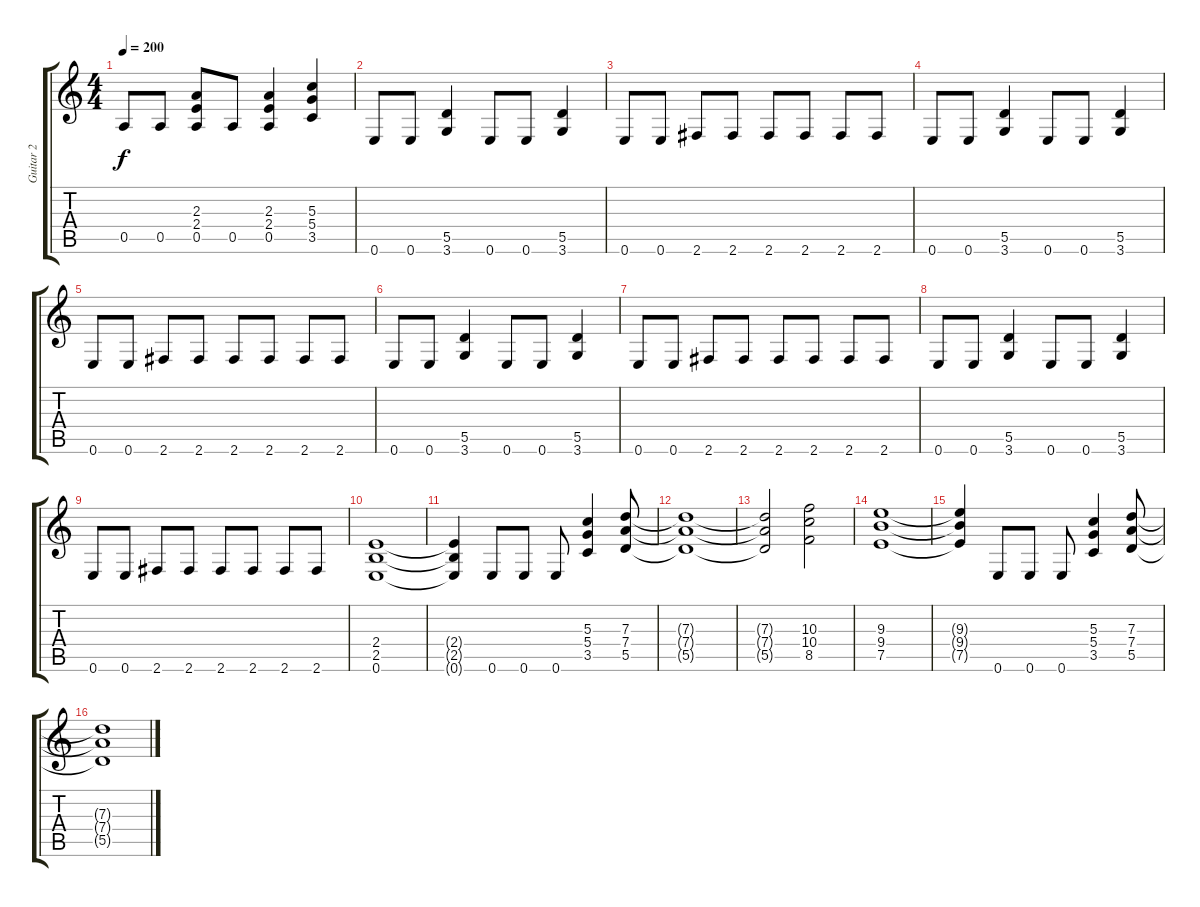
\track ("Guitar 2" "Guitar 2") {instrument overdrivenguitar}
\staff {score tabs}
\tuning (E4 B3 G3 D3 A2 E2) {hide}
\ts (4 4)
\tempo 200
\clef g2
\ks c
0.5.8{dy f} 0.5.8 (2.3 2.4 0.5).8 0.5.8 (2.3 2.4 0.5).4 (5.3 5.4 3.5).4 |
0.6.8 0.6.8 (5.5 3.6).4 0.6.8 0.6.8 (5.5 3.6).4 |
0.6.8 0.6.8 2.6.8 2.6.8 2.6.8 2.6.8 2.6.8 2.6.8 |
0.6.8 0.6.8 (5.5 3.6).4 0.6.8 0.6.8 (5.5 3.6).4 |
0.6.8 0.6.8 2.6.8 2.6.8 2.6.8 2.6.8 2.6.8 2.6.8 |
0.6.8 0.6.8 (5.5 3.6).4 0.6.8 0.6.8 (5.5 3.6).4 |
0.6.8 0.6.8 2.6.8 2.6.8 2.6.8 2.6.8 2.6.8 2.6.8 |
0.6.8 0.6.8 (5.5 3.6).4 0.6.8 0.6.8 (5.5 3.6).4 |
0.6.8 0.6.8 2.6.8 2.6.8 2.6.8 2.6.8 2.6.8 2.6.8 |
(2.4 2.5 0.6).1 |
(2.4{t} 2.5{t} 0.6{t}).4 0.6.8 0.6.8 0.6.8 (5.3 5.4 3.5).4 (7.3 7.4 5.5).8 |
(7.3{t} 7.4{t} 5.5{t}).1 |
(7.3{t} 7.4{t} 5.5{t}).2 (10.3 10.4 8.5).2 |
(9.3 9.4 7.5).1 |
(9.3{t} 9.4{t} 7.5{t}).4 0.6.8 0.6.8 0.6.8 (5.3 5.4 3.5).4 (7.3 7.4 5.5).8 |
(7.3{t} 7.4{t} 5.5{t}).1
